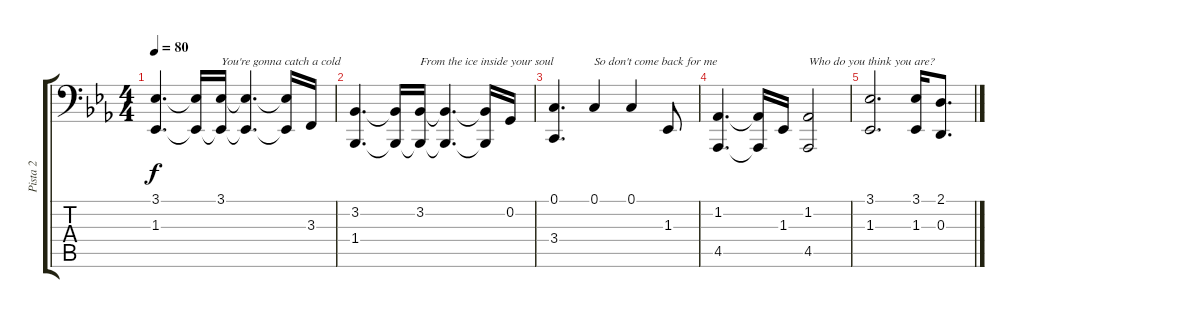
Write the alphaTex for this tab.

\track ("Pista 2" "Pista 2") {instrument acousticgrandpiano}
\staff {score tabs}
\tuning (C3 G2 D2 A1 E1 B0) {hide}
\ts (4 4)
\tempo 80
\clef f4
\ks eb
(3.1 1.3).4{d dy f} (3.1{t} 1.3{t}).16 (3.1 1.3{t}).16{txt "You're gonna catch a cold"} (3.1{t} 1.3{t}).4{d} (3.1{t} 1.3{t}).16 3.3.16 |
(3.2 1.4).4{d} (3.2{t} 1.4{t}).16 (3.2 1.4{t}).16{txt "From the ice inside your soul"} (3.2{t} 1.4{t}).4{d} (3.2{t} 1.4{t}).16 0.2.16 |
(0.1 3.4).4{d} 0.1.4{txt "So don't come back for me"} 0.1.4 1.3.8 |
(1.2 4.5).4{d} (1.2{t} 4.5{t}).16 1.3.16 (1.2 4.5).2{txt "Who do you think you are?"} |
(3.1 1.3).2{d} (3.1 1.3).16 (2.1 0.3).8{d}
